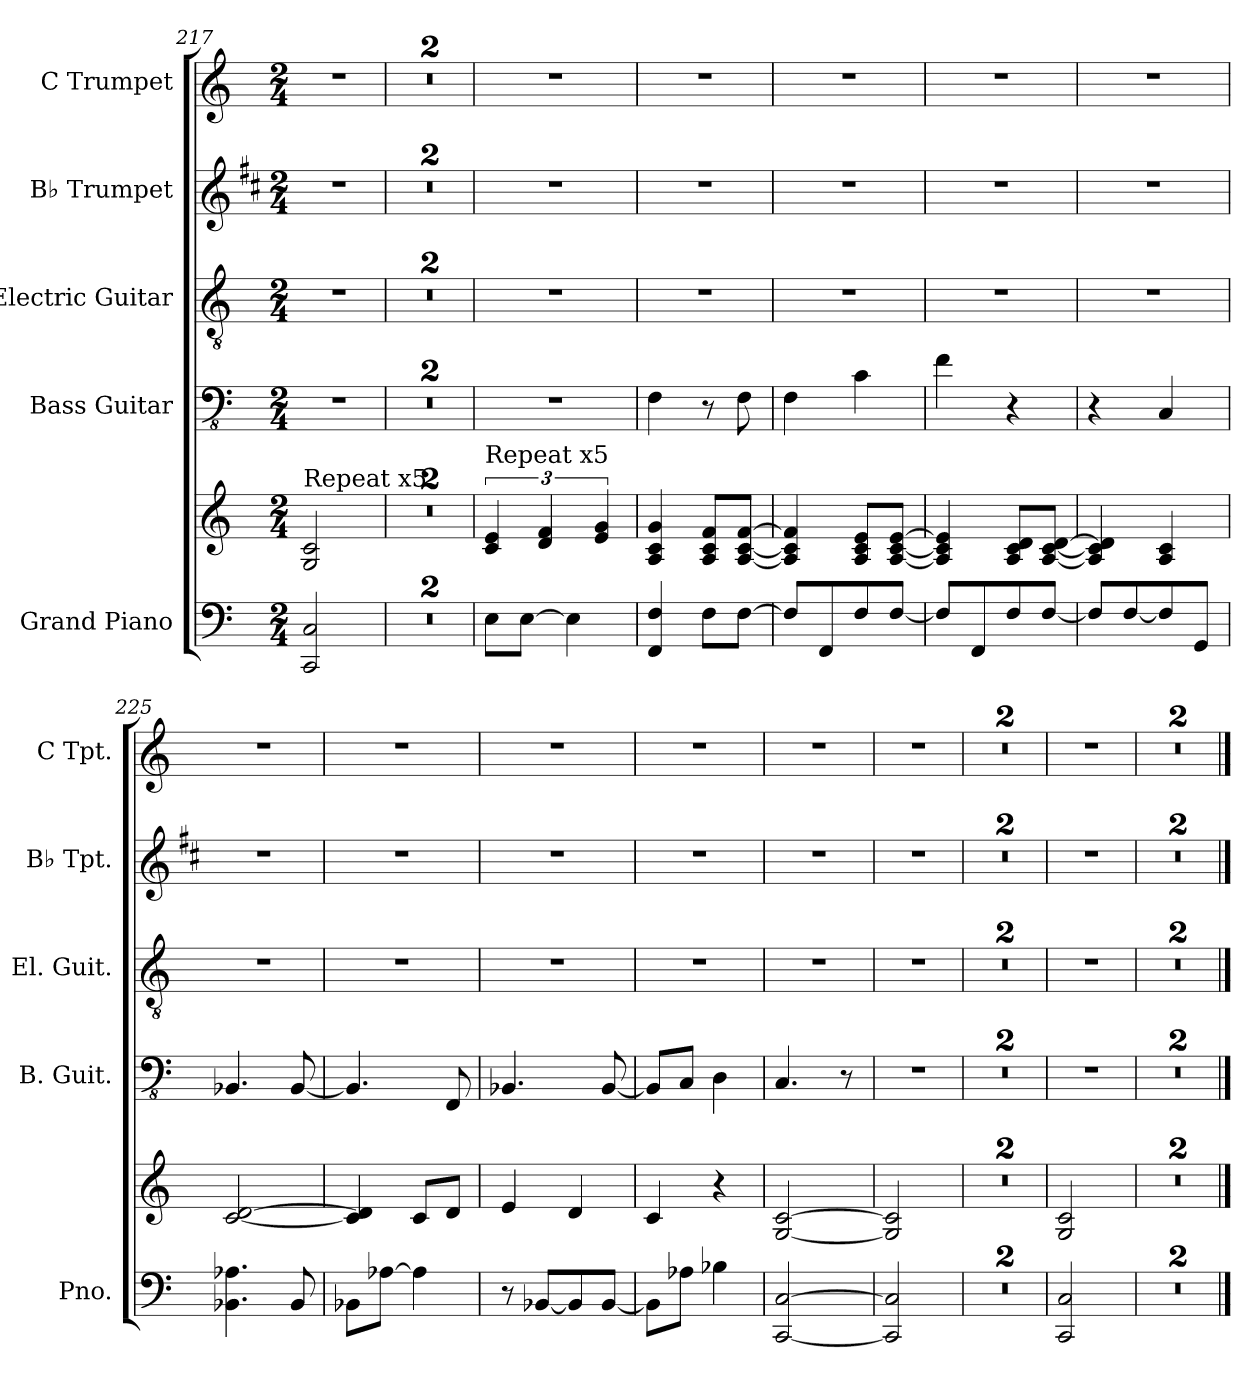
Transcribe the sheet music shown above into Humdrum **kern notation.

**kern	**kern	**kern	**kern	**kern	**kern
*part5	*part5	*part4	*part3	*part2	*part1
*staff6	*staff5	*staff4	*staff3	*staff2	*staff1
*I"Grand Piano	*	*I"Bass Guitar	*I"Electric Guitar	*I"B♭ Trumpet	*I"C Trumpet
*I'Pno.	*	*I'B. Guit.	*I'El. Guit.	*I'B♭ Tpt.	*I'C Tpt.
*clefF4	*clefG2	*clefFv4	*clefGv2	*clefG2	*clefG2
*	*	*	*	*ITrd1c2	*
*k[]	*k[]	*k[]	*k[]	*k[]	*k[]
*M2/4	*M2/4	*M2/4	*M2/4	*M2/4	*M2/4
=217	=217	=217	=217	=217	=217
!	!LO:TX:a:t=Repeat x5	!	!	!	!
2CC/ 2C/	2G/ 2c/	2r	2r	2r	2r
=218	=218	=218	=218	=218	=218
2r	2r	2r	2r	2r	2r
=219	=219	=219	=219	=219	=219
2r	2r	2r	2r	2r	2r
=220	=220	=220	=220	=220	=220
!	!LO:TX:a:t=Repeat x5	!	!	!	!
8E\L	6c/ 6e/	2r	2r	2r	2r
[8E\J	.	.	.	.	.
.	6d/ 6f/	.	.	.	.
4E\]	.	.	.	.	.
.	6e/ 6g/	.	.	.	.
=221	=221	=221	=221	=221	=221
4FF/ 4F/	4A/ 4c/ 4g/	4FF\	2r	2r	2r
8F\L	8A/ 8c/ 8f/L	8r	.	.	.
[8F\J	[8A/ [8c/ [8f/J	8FF\	.	.	.
!!LO:LB:g=z
=222	=222	=222	=222	=222	=222
8F/L]	4A/] 4c/] 4f/]	4FF\	2r	2r	2r
8FF/	.	.	.	.	.
8F/	8A/ 8c/ 8e/L	4C\	.	.	.
[8F/J	[8A/ [8c/ [8e/J	.	.	.	.
=223	=223	=223	=223	=223	=223
8F/L]	4A/] 4c/] 4e/]	4F\	2r	2r	2r
8FF/	.	.	.	.	.
8F/	8A/ 8c/ 8d/L	4r	.	.	.
[8F/J	[8A/ [8c/ [8d/J	.	.	.	.
=224	=224	=224	=224	=224	=224
8F/L]	4A/] 4c/] 4d/]	4r	2r	2r	2r
[8F/	.	.	.	.	.
8F/]	4A/ 4c/	4CC/	.	.	.
8GG/J	.	.	.	.	.
=225	=225	=225	=225	=225	=225
4.BB-X\ 4.A-X\	[2c/ [2d/	4.BBB-X/	2r	2r	2r
8BB-/	.	[8BBB-/	.	.	.
=226	=226	=226	=226	=226	=226
8BB-X\L	4c/] 4d/]	4.BBB-/]	2r	2r	2r
[8A-X\J	.	.	.	.	.
4A-\]	8c/L	.	.	.	.
.	8d/J	8FFF/	.	.	.
=227	=227	=227	=227	=227	=227
8r	4e/	4.BBB-X/	2r	2r	2r
[8BB-X/L	.	.	.	.	.
8BB-/]	4d/	.	.	.	.
[8BB-/J	.	[8BBB-/	.	.	.
=228	=228	=228	=228	=228	=228
8BB-\L]	4c/	8BBB-/L]	2r	2r	2r
8A-X\J	.	8CC/J	.	.	.
4B-X\	4r	4DD\	.	.	.
!!LO:PB:g=z
=229	=229	=229	=229	=229	=229
[2CC/ [2C/	[2G/ [2c/	4.CC/	2r	2r	2r
.	.	8r	.	.	.
=230	=230	=230	=230	=230	=230
2CC/] 2C/]	2G/] 2c/]	2r	2r	2r	2r
=231	=231	=231	=231	=231	=231
2r	2r	2r	2r	2r	2r
=232	=232	=232	=232	=232	=232
2r	2r	2r	2r	2r	2r
=233	=233	=233	=233	=233	=233
2CC/ 2C/	2G/ 2c/	2r	2r	2r	2r
=234	=234	=234	=234	=234	=234
2r	2r	2r	2r	2r	2r
=235	=235	=235	=235	=235	=235
2r	2r	2r	2r	2r	2r
==	==	==	==	==	==
*-	*-	*-	*-	*-	*-
